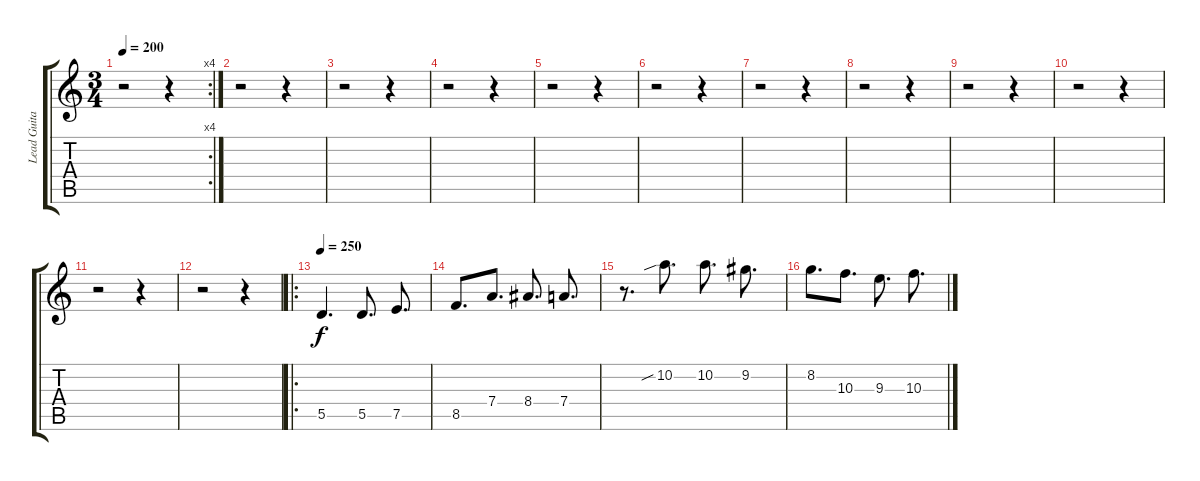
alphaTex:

\track ("Lead Guitar" "Lead Guita") {instrument overdrivenguitar}
\staff {score tabs}
\tuning (E4 B3 G3 D3 A2 E2) {hide}
\rc 4
\ts (3 4)
\tempo 200
\clef g2
\ks c
r.2{dy f} r.4 |
r.2 r.4 |
r.2 r.4 |
r.2 r.4 |
r.2 r.4 |
r.2 r.4 |
r.2 r.4 |
r.2 r.4 |
r.2 r.4 |
r.2 r.4 |
r.2 r.4 |
r.2 r.4 |
\ro
\tempo 250
5.5.4{d} 5.5.8{d} 7.5.8{d} |
8.5.8{d} 7.4.8{d} 8.4.8{d} 7.4.8{d} |
r.8{d} 10.2{sib}.8{d} 10.2.8{d} 9.2.8{d} |
8.2.8{d} 10.3.8{d} 9.3.8{d} 10.3.8{d}
